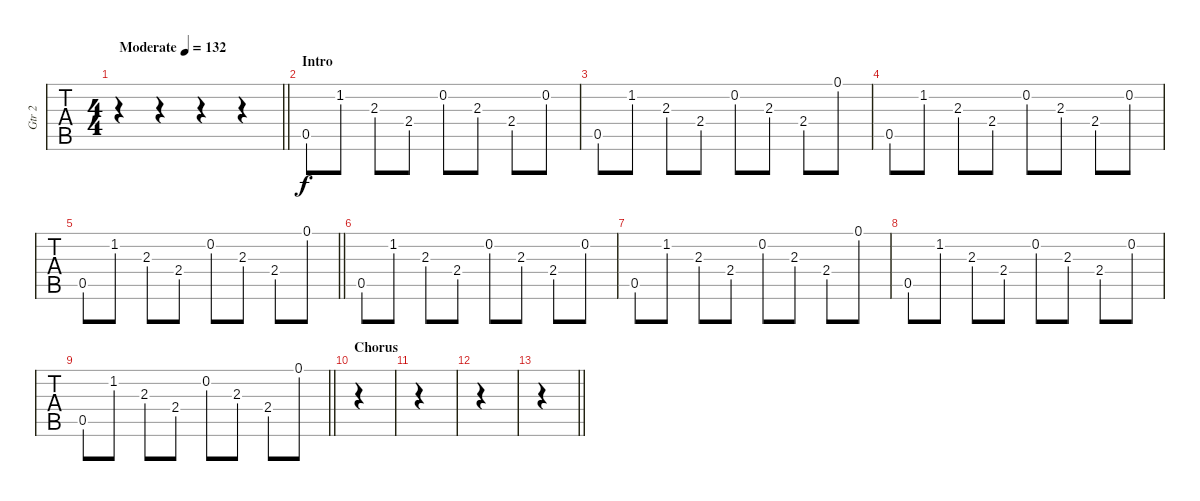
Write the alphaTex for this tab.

\track ("Gtr 2" "Gtr 2") {instrument distortionguitar}
\staff {tabs}
\tuning (D4 A3 F3 C3 G2 C2) {hide}
\ts (4 4)
\tempo (132 "Moderate")
\clef g2
\barLineRight lightlight
\ks c
r.4{dy f instrument distortionguitar} r.4 r.4 r.4 |
\section ("" "Intro")
\ks bb
0.5.8{instrument distortionguitar} 1.2.8 2.3.8 2.4.8 0.2.8 2.3.8 2.4.8 0.2.8 |
0.5.8 1.2.8 2.3.8 2.4.8 0.2.8 2.3.8 2.4.8 0.1.8 |
0.5.8 1.2.8 2.3.8 2.4.8 0.2.8 2.3.8 2.4.8 0.2.8 |
\barLineRight lightlight
0.5.8 1.2.8 2.3.8 2.4.8 0.2.8 2.3.8 2.4.8 0.1.8 |
0.5.8 1.2.8 2.3.8 2.4.8 0.2.8 2.3.8 2.4.8 0.2.8 |
0.5.8 1.2.8 2.3.8 2.4.8 0.2.8 2.3.8 2.4.8 0.1.8 |
0.5.8 1.2.8 2.3.8 2.4.8 0.2.8 2.3.8 2.4.8 0.2.8 |
\barLineRight lightlight
0.5.8 1.2.8 2.3.8 2.4.8 0.2.8 2.3.8 2.4.8 0.1.8 |
\section ("" "Chorus")
|
|
|
\barLineRight lightlight
